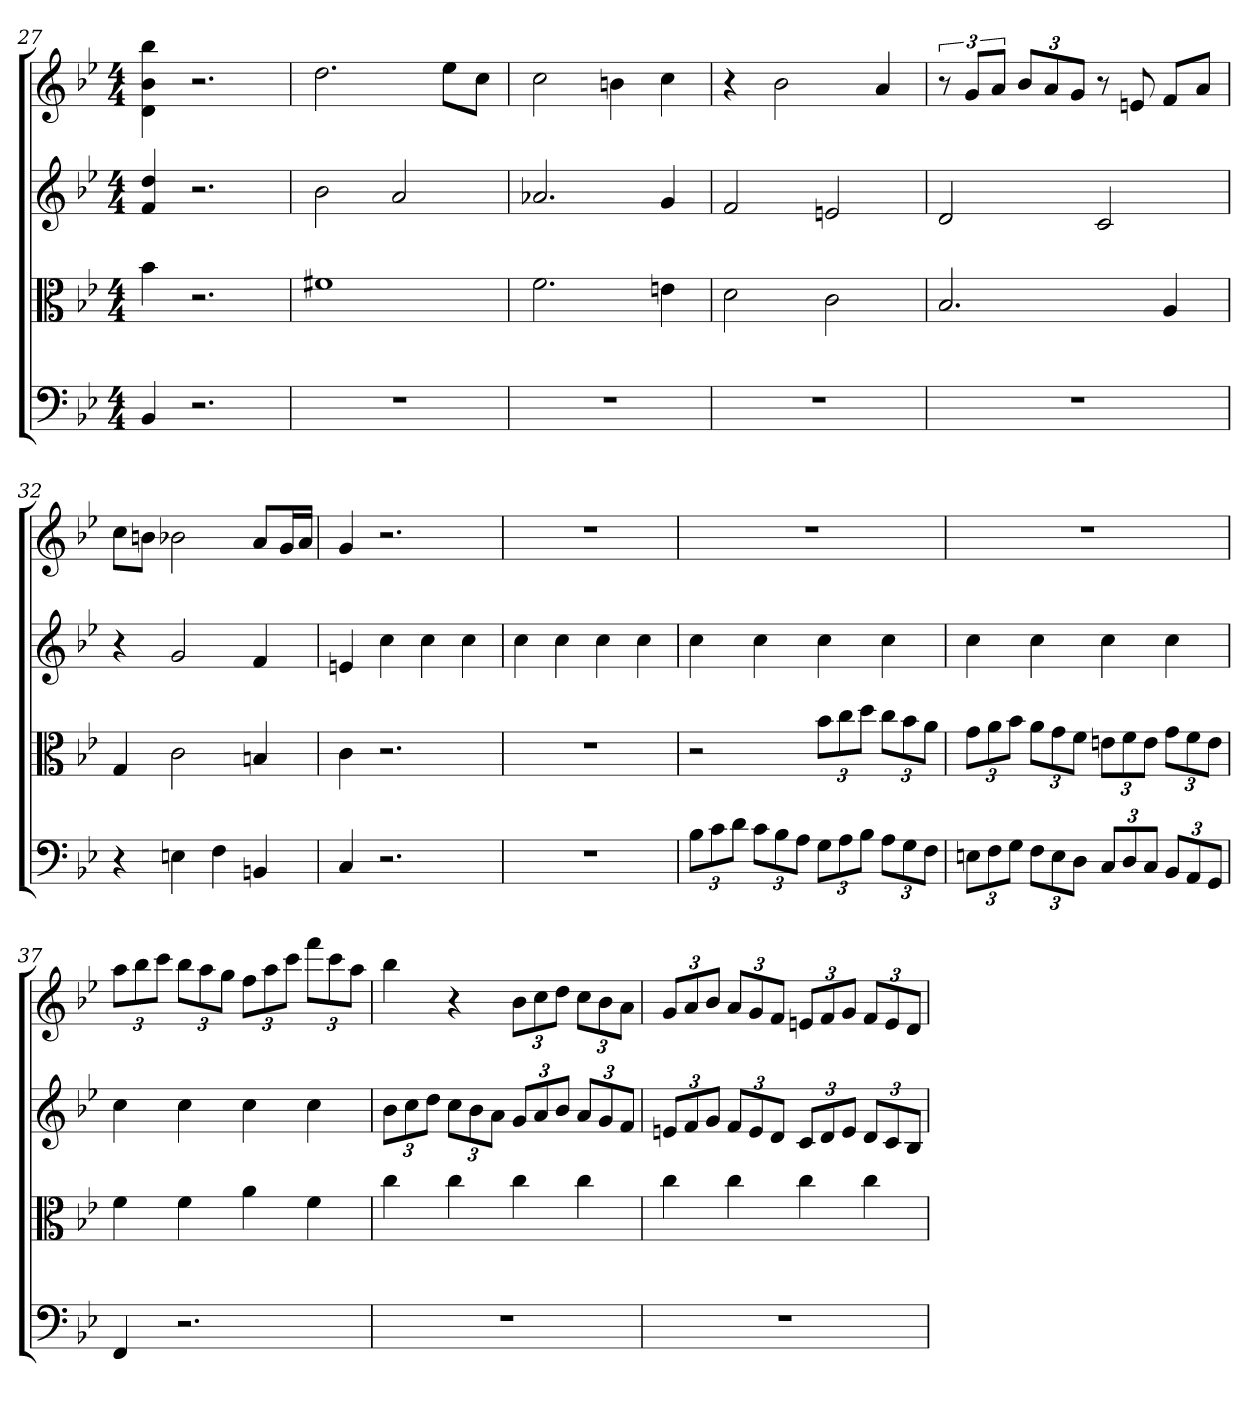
**kern	**kern	**kern	**kern
*part4	*part3	*part2	*part1
*staff4	*staff3	*staff2	*staff1
*clefF4	*clefC3	*	*
*k[b-e-]	*k[b-e-]	*k[b-e-]	*k[b-e-]
*B-:	*B-:	*B-:	*B-:
*M4/4	*M4/4	*M4/4	*M4/4
=27	=27	=27	=27
4BB-	4b-	4f 4dd	4d 4b- 4bb-
2.r	2.r	2.r	2.r
=28	=28	=28	=28
1r	1f#X	2b-	2.dd
.	.	2a	.
.	.	.	8ee-L
.	.	.	8ccJ
=29	=29	=29	=29
1r	2.f	2.a-X	2cc
.	.	.	4bn
.	4en	4g	4cc
=30	=30	=30	=30
1r	2d	2f	4r
.	.	.	2b-
.	2c	2en	.
.	.	.	4a
=31	=31	=31	=31
1r	2.B-	2d	12r
.	.	.	12gL
.	.	.	12aJ
.	.	.	12b-L
.	.	.	12a
.	.	.	12gJ
.	.	2c	8r
.	.	.	8en
.	4A	.	8fL
.	.	.	8aJ
=32	=32	=32	=32
4r	4G	4r	8ccL
.	.	.	8bnJ
4En	2c	2g	2b-X
4F	.	.	.
4BBn	4Bn	4f	8aL
.	.	.	16gL
.	.	.	16aJJ
=33	=33	=33	=33
4C	4c	4en	4g
2.r	2.r	4cc	2.r
.	.	4cc	.
.	.	4cc	.
=34	=34	=34	=34
1r	1r	4cc	1r
.	.	4cc	.
.	.	4cc	.
.	.	4cc	.
=35	=35	=35	=35
12B-\L	2r	4cc	1r
12c\	.	.	.
12d\J	.	.	.
12c\L	.	4cc	.
12B-\	.	.	.
12A\J	.	.	.
12G\L	12b-\L	4cc	.
12A\	12cc\	.	.
12B-\J	12dd\J	.	.
12A\L	12cc\L	4cc	.
12G\	12b-\	.	.
12F\J	12a\J	.	.
=36	=36	=36	=36
12En\L	12g\L	4cc	1r
12F\	12a\	.	.
12G\J	12b-\J	.	.
12F\L	12a\L	4cc	.
12E\	12g\	.	.
12D\J	12f\J	.	.
12C/L	12en\L	4cc	.
12D/	12f\	.	.
12C/J	12e\J	.	.
12BB-/L	12g\L	4cc	.
12AA/	12f\	.	.
12GG/J	12e\J	.	.
=37	=37	=37	=37
4FF	4f	4cc	12aaL
.	.	.	12bb-
.	.	.	12cccJ
2.r	4f	4cc	12bb-L
.	.	.	12aa
.	.	.	12ggJ
.	4a	4cc	12ffL
.	.	.	12aa
.	.	.	12cccJ
.	4f	4cc	12fffL
.	.	.	12ccc
.	.	.	12aaJ
=38	=38	=38	=38
1r	4cc	12b-L	4bb-
.	.	12cc	.
.	.	12ddJ	.
.	4cc	12ccL	4r
.	.	12b-	.
.	.	12aJ	.
.	4cc	12gL	12b-L
.	.	12a	12cc
.	.	12b-J	12ddJ
.	4cc	12aL	12ccL
.	.	12g	12b-
.	.	12fJ	12aJ
=39	=39	=39	=39
1r	4cc	12enL	12gL
.	.	12f	12a
.	.	12gJ	12b-J
.	4cc	12fL	12aL
.	.	12e	12g
.	.	12dJ	12fJ
.	4cc	12cL	12enL
.	.	12d	12f
.	.	12eJ	12gJ
.	4cc	12dL	12fL
.	.	12c	12e
.	.	12B-J	12dJ
=	=	=	=
*-	*-	*-	*-
